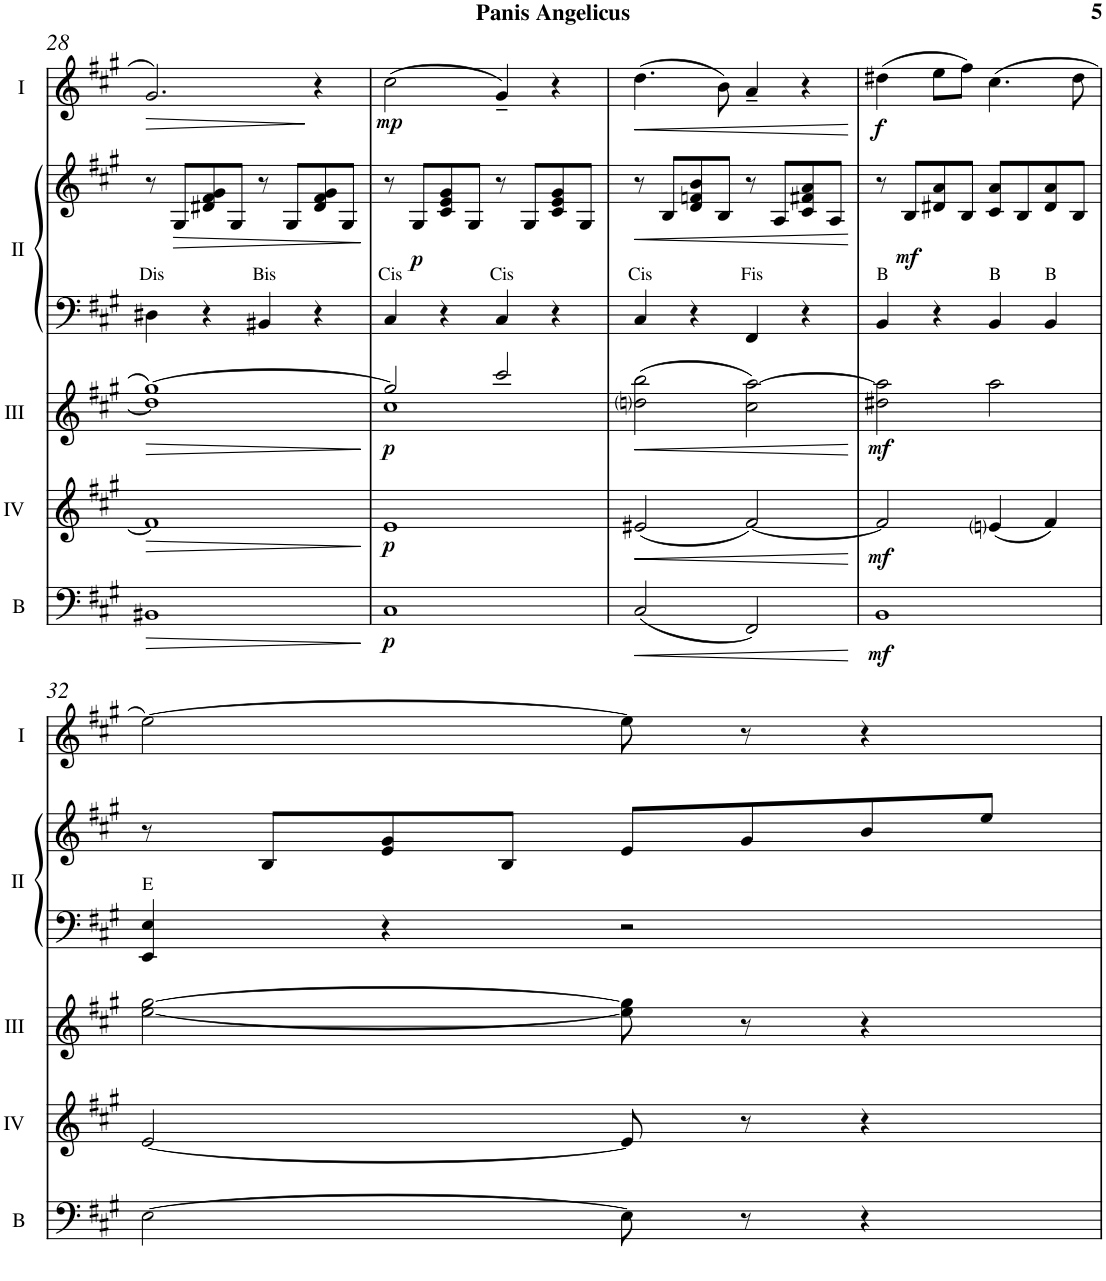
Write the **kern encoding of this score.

**kern	**dynam	**kern	**dynam	**kern	**dynam	**kern	**text	**kern	**dynam	**kern	**dynam
*part5	*part5	*part4	*part4	*part3	*part3	*part2	*part2	*part2	*part2	*part1	*part1
*staff6	*staff6	*staff5	*staff5	*staff4	*staff4	*staff3	*staff3	*staff2	*staff2/3	*staff1	*staff1
*I"Bass	*	*I"Acc. 4	*	*I"Acc. 3	*	*I"Acc. 2	*	*	*	*I"Acc. 1	*
*I'B	*	*	*	*	*	*	*	*	*	*	*
!!LO:PB:g=z
*clefF4	*	*clefG2	*	*clefG2	*	*clefF4	*	*clefG2	*	*clefG2	*
*Trd7c12	*	*Trd7c12	*	*Trd7c12	*	*	*	*	*	*	*
*k[f#c#g#]	*	*k[f#c#g#]	*	*k[f#c#g#]	*	*k[f#c#g#]	*	*k[f#c#g#]	*	*k[f#c#g#]	*
*M4/4	*	*M4/4	*	*M4/4	*	*M4/4	*	*M4/4	*	*M4/4	*
*met(c)	*	*met(c)	*	*met(c)	*	*met(c)	*	*met(c)	*	*met(c)	*
=28	=28	=28	=28	=28	=28	=28	=28	=28	=28	=28	=28
!	!LO:HP:b	!	!LO:HP:b	!	!LO:HP:b	!	!LO:LY:a	!	!	!	!LO:HP:b
*	*	*	*	*^	*	*	*	*	*	*	*
1BB#X	>	1f#]	>	[1gg#	1dd#]	>	4D#X\	Dis	8r	.	2.g#/	>
!	!	!	!	!	!	!	!	!	!	!LO:HP:b	!	!
.	.	.	.	.	.	.	.	.	8G#/L	>	.	.
.	.	.	.	.	.	.	4r	.	8d#X/ 8f#/ 8g#/	.	.	.
.	.	.	.	.	.	.	.	.	8G#/J	.	.	.
!	!	!	!	!	!	!	!	!LO:LY:a	!	!	!	!
.	.	.	.	.	.	.	4BB#X/	Bis	8r	.	.	.
.	.	.	.	.	.	.	.	.	8G#/L	.	.	.
.	.	.	.	.	.	.	4r	.	8d#/ 8f#/ 8g#/	.	4r	]
.	.	.	.	.	.	.	.	.	8G#/J	.	.	.
*	*	*	*	*v	*v	*	*	*	*	*	*	*
.	.	.	]	.	]	.	.	.	]	.	.
=29	=29	=29	=29	=29	=29	=29	=29	=29	=29	=29	=29
*	*	*	*	*^	*	*	*	*	*	*	*
!	!LO:DY:b	!	!LO:DY:b	!	!	!LO:DY:b	!	!LO:LY:a	!	!	!	!LO:DY:b
1C#	p	1e	p	2gg#/]	1cc#	p	4C#/	Cis	8r	.	(>2cc#\	mp
!	!	!	!	!	!	!	!	!	!	!LO:DY:b	!	!
.	.	.	.	.	.	.	.	.	8G#/L	p	.	.
.	.	.	.	.	.	.	4r	.	8c#/ 8e/ 8g#/	.	.	.
.	.	.	.	.	.	.	.	.	8G#/J	.	.	.
!	!	!	!	!	!	!	!	!LO:LY:a	!	!	!	!
.	.	.	.	2ccc#/	.	.	4C#/	Cis	8r	.	4g#~/)	.
.	.	.	.	.	.	.	.	.	8G#/L	.	.	.
.	.	.	.	.	.	.	4r	.	8c#/ 8e/ 8g#/	.	4r	.
.	.	.	.	.	.	.	.	.	8G#/J	.	.	.
*	*	*	*	*v	*v	*	*	*	*	*	*	*
=30	=30	=30	=30	=30	=30	=30	=30	=30	=30	=30	=30
!	!	!	!LO:HP:b	!	!LO:HP:b	!	!LO:LY:a	!	!LO:HP:b	!	!LO:HP:b
(2C#/	.	(2e#X/	<	(2ddni\ 2bb\	<	4C#/	Cis	8r	<	(>4.dd\	<
.	.	.	.	.	.	.	.	8B/L	.	.	.
.	.	.	.	.	.	4r	.	8d/ 8fn/ 8b/	.	.	.
.	.	.	.	.	.	.	.	8B/J	.	8b\)	.
!	!	!	!	!	!	!	!LO:LY:a	!	!	!	!
2FF#/)	.	[2f#/)	.	2cc#\ [2aa\)	.	4FF#/	Fis	8r	.	4a~/	.
.	.	.	.	.	.	.	.	8A/L	.	.	.
.	.	.	.	.	.	4r	.	8c#/ 8f#X/ 8a/	.	4r	.
.	.	.	.	.	.	.	.	8A/J	.	.	.
.	]	.	[	.	[	.	.	.	[	.	[
=31	=31	=31	=31	=31	=31	=31	=31	=31	=31	=31	=31
!	!LO:DY:b	!	!LO:DY:b	!	!LO:DY:b	!	!LO:LY:a	!	!	!	!LO:DY:b
1BB	mf	2f#/]	mf	2dd#X\ 2aa\]	mf	4BB/	B	8r	.	(>4dd#X\	f
!	!	!	!	!	!	!	!	!	!LO:DY:b	!	!
.	.	.	.	.	.	.	.	8B/L	mf	.	.
.	.	.	.	.	.	4r	.	8d#X/ 8a/	.	8ee\L	.
.	.	.	.	.	.	.	.	8B/J	.	8ff#\J)	.
!	!	!	!	!	!	!	!LO:LY:a	!	!	!	!
.	.	(<4eni/	.	2aa\	.	4BB/	B	8c#/ 8a/L	.	(>4.cc#\	.
.	.	.	.	.	.	.	.	8B/	.	.	.
!	!	!	!	!	!	!	!LO:LY:a	!	!	!	!
.	.	4f#/)	.	.	.	4BB/	B	8d#/ 8a/	.	.	.
.	.	.	.	.	.	.	.	8B/J	.	8dd#\	.
!!LO:LB:g=z
=32	=32	=32	=32	=32	=32	=32	=32	=32	=32	=32	=32
!	!	!	!	!	!	!	!LO:LY:a	!	!	!	!
[2E\	.	[2e/	.	[2ee\ [2gg#\	.	4EE/ 4E/	E	8r	.	[2ee\)	.
.	.	.	.	.	.	.	.	8B/L	.	.	.
.	.	.	.	.	.	4r	.	8e/ 8g#/	.	.	.
.	.	.	.	.	.	.	.	8B/J	.	.	.
8E\]	.	8e/]	.	8ee\] 8gg#\]	.	2r	.	8e/L	.	8ee\]	.
8r	.	8r	.	8r	.	.	.	8g#/	.	8r	.
4r	.	4r	.	4r	.	.	.	8b/	.	4r	.
.	.	.	.	.	.	.	.	8ee/J	.	.	.
=	=	=	=	=	=	=	=	=	=	=	=
*-	*-	*-	*-	*-	*-	*-	*-	*-	*-	*-	*-
